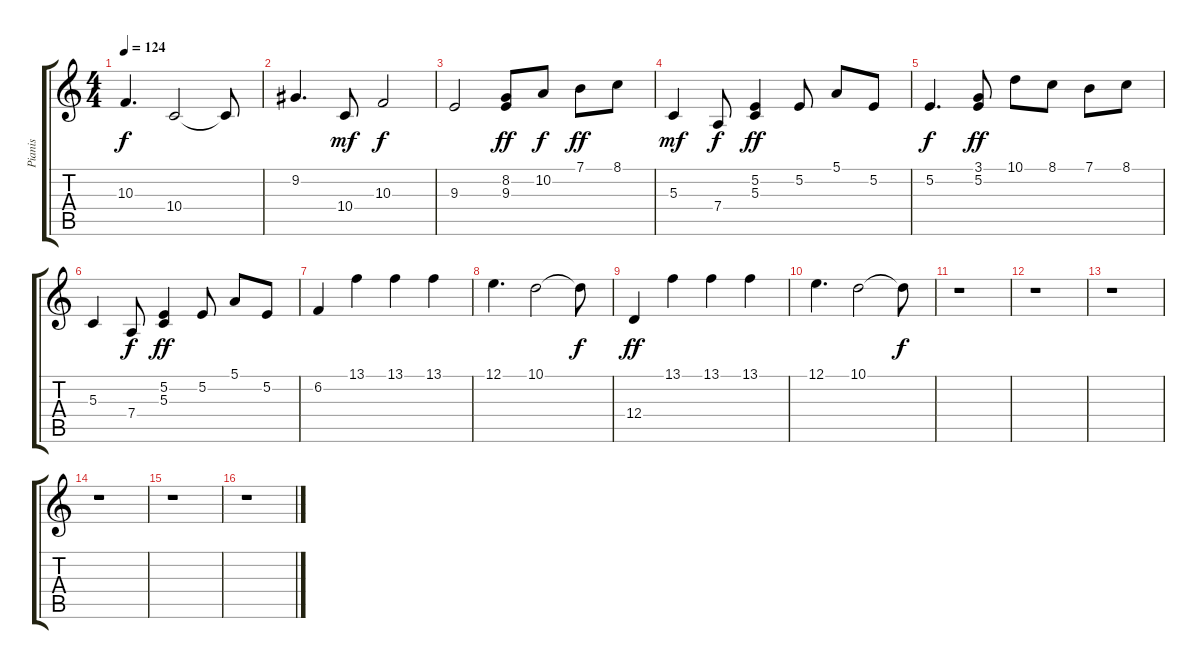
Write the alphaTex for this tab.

\track ("Pianis" "Pianis") {instrument electricpiano1}
\staff {score tabs}
\tuning (E4 B3 G3 D3 A2 E2) {hide}
\ts (4 4)
\tempo 124
\clef g2
\ks c
10.3.4{d dy f} 10.4.2 10.4{t}.8 |
9.2.4{d} 10.4.8{dy mf} 10.3.2{dy f} |
9.3.2 (8.2 9.3).8{dy ff} 10.2.8{dy f} 7.1.8{dy ff} 8.1.8 |
5.3.4{dy mf} 7.4.8{dy f} (5.2 5.3).4{dy ff} 5.2.8 5.1.8 5.2.8 |
5.2.4{d dy f} (3.1 5.2).8{dy ff} 10.1.8 8.1.8 7.1.8 8.1.8 |
5.3.4 7.4.8{dy f} (5.2 5.3).4{dy ff} 5.2.8 5.1.8 5.2.8 |
6.2.4 13.1.4 13.1.4 13.1.4 |
12.1.4{d} 10.1.2 10.1{t}.8{dy f} |
12.4.4{dy ff} 13.1.4 13.1.4 13.1.4 |
12.1.4{d} 10.1.2 10.1{t}.8{dy f} |
r.1 |
r.1 |
r.1 |
r.1 |
r.1 |
r.1
